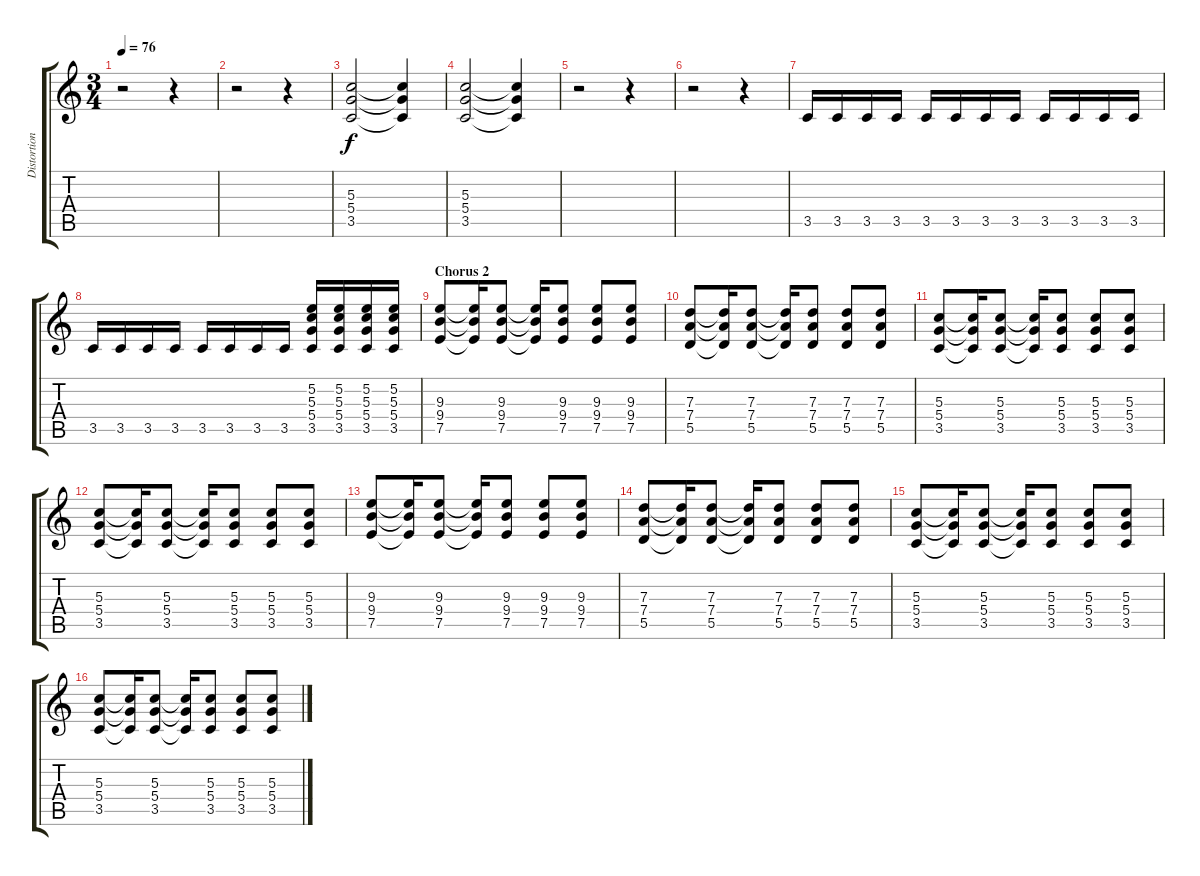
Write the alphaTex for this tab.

\track ("Distortion Guitar 1" "Distortion") {instrument distortionguitar}
\staff {score tabs}
\tuning (E4 B3 G3 D3 A2 E2) {hide}
\ts (3 4)
\tempo 76
\clef g2
\ks c
r.2{dy f} r.4 |
r.2 r.4 |
(5.3 5.4 3.5).2 (5.3{t} 5.4{t} 3.5{t}).4 |
(5.3 5.4 3.5).2 (5.3{t} 5.4{t} 3.5{t}).4 |
r.2 r.4 |
r.2 r.4 |
3.5.16 3.5.16 3.5.16 3.5.16 3.5.16 3.5.16 3.5.16 3.5.16 3.5.16 3.5.16 3.5.16 3.5.16 |
3.5.16 3.5.16 3.5.16 3.5.16 3.5.16 3.5.16 3.5.16 3.5.16 (5.2 5.3 5.4 3.5).16 (5.2 5.3 5.4 3.5).16 (5.2 5.3 5.4 3.5).16 (5.2 5.3 5.4 3.5).16 |
\section ("" "Chorus 2")
(9.3 9.4 7.5).8 (9.3{t} 9.4{t} 7.5{t}).16 (9.3 9.4 7.5).8 (9.3{t} 9.4{t} 7.5{t}).16 (9.3 9.4 7.5).8 (9.3 9.4 7.5).8 (9.3 9.4 7.5).8 |
(7.3 7.4 5.5).8 (7.3{t} 7.4{t} 5.5{t}).16 (7.3 7.4 5.5).8 (7.3{t} 7.4{t} 5.5{t}).16 (7.3 7.4 5.5).8 (7.3 7.4 5.5).8 (7.3 7.4 5.5).8 |
(5.3 5.4 3.5).8 (5.3{t} 5.4{t} 3.5{t}).16 (5.3 5.4 3.5).8 (5.3{t} 5.4{t} 3.5{t}).16 (5.3 5.4 3.5).8 (5.3 5.4 3.5).8 (5.3 5.4 3.5).8 |
(5.3 5.4 3.5).8 (5.3{t} 5.4{t} 3.5{t}).16 (5.3 5.4 3.5).8 (5.3{t} 5.4{t} 3.5{t}).16 (5.3 5.4 3.5).8 (5.3 5.4 3.5).8 (5.3 5.4 3.5).8 |
(9.3 9.4 7.5).8 (9.3{t} 9.4{t} 7.5{t}).16 (9.3 9.4 7.5).8 (9.3{t} 9.4{t} 7.5{t}).16 (9.3 9.4 7.5).8 (9.3 9.4 7.5).8 (9.3 9.4 7.5).8 |
(7.3 7.4 5.5).8 (7.3{t} 7.4{t} 5.5{t}).16 (7.3 7.4 5.5).8 (7.3{t} 7.4{t} 5.5{t}).16 (7.3 7.4 5.5).8 (7.3 7.4 5.5).8 (7.3 7.4 5.5).8 |
(5.3 5.4 3.5).8 (5.3{t} 5.4{t} 3.5{t}).16 (5.3 5.4 3.5).8 (5.3{t} 5.4{t} 3.5{t}).16 (5.3 5.4 3.5).8 (5.3 5.4 3.5).8 (5.3 5.4 3.5).8 |
(5.3 5.4 3.5).8 (5.3{t} 5.4{t} 3.5{t}).16 (5.3 5.4 3.5).8 (5.3{t} 5.4{t} 3.5{t}).16 (5.3 5.4 3.5).8 (5.3 5.4 3.5).8 (5.3 5.4 3.5).8
